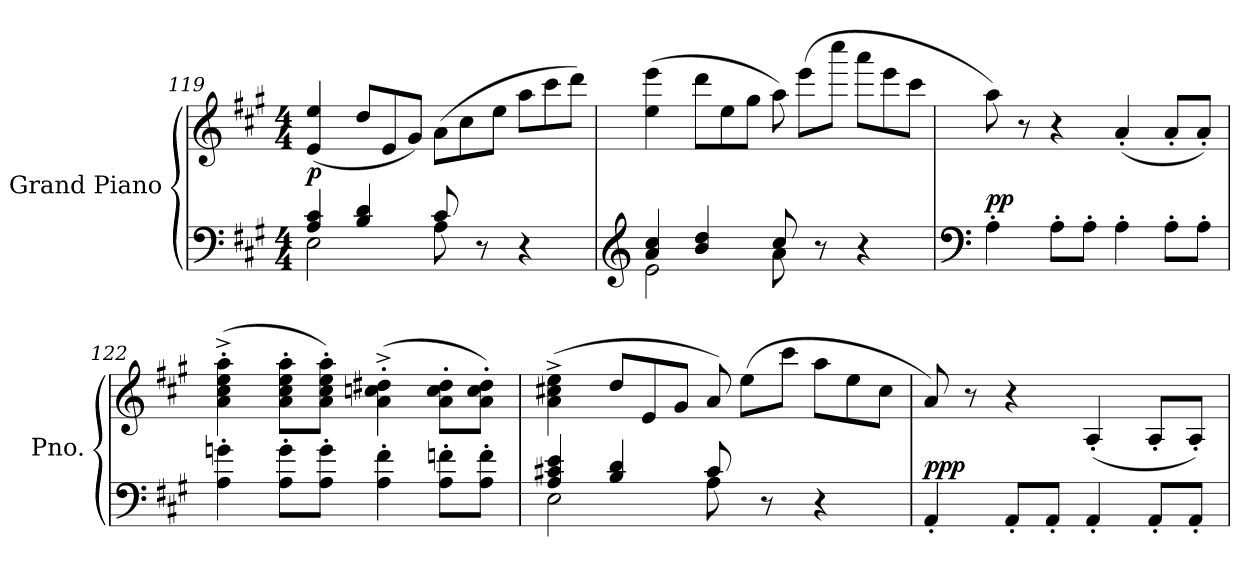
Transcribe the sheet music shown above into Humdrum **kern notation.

**kern	**kern	**dynam
*part1	*part1	*part1
*staff2	*staff1	*staff1/2
*I"Grand Piano	*	*
*I'Pno.	*	*
!!LO:LB:g=z
*clefF4	*clefG2	*
*k[f#c#g#]	*k[f#c#g#]	*
*M4/4	*M4/4	*
=119	=119	=119
*^	*	*
!	!	!	!LO:DY:b
4A/ 4c#/	2E\	(<4e/ 4ee/	p
*	*	*Xtuplet	*
4B/ 4d/	.	12dd/L	.
.	.	12e/	.
.	.	12g#/J)	.
8c#/	8A\	(>12a\L	.
.	.	12cc#\	.
8r	4.ryy	.	.
.	.	12ee\J	.
4r	.	12aa\L	.
.	.	12ccc#\	.
.	.	12ddd\J)	.
=120	=120	=120	=120
*clefG2	*	*	*
4a/ 4cc#/	2e\	(>4ee\ 4eee\	.
4b/ 4dd/	.	12ddd\L	.
.	.	12ee\	.
.	.	12gg#\J	.
8cc#/	8a\	12aa\)	.
.	.	(>12eee\L	.
8r	4.ryy	.	.
.	.	12cccc#\J	.
4r	.	12aaa\L	.
.	.	12eee\	.
.	.	12ccc#\J	.
*v	*v	*	*
=121	=121	=121
*clefF4	*	*
!	!	!LO:DY:a=2
4A'\	8aa\)	pp
.	8r	.
8A'\L	4r	.
8A'\J	.	.
4A'\	(<4a'/	.
8A'\L	8a'/L	.
8A'\J	8a'/J)	.
=122	=122	=122
4A\' 4gn\'	(>4a\'^ 4cc#\'^ 4ee\'^ 4aa\'^	.
8A\' 8g\'L	8a\' 8cc#\' 8ee\' 8aa\'L	.
8A\' 8g\'J	8a\' 8cc#\' 8ee\' 8aa\'J)	.
4A\' 4f#\'	(>4a\'^ 4ccn\'^ 4dd#X\'^	.
8A\' 8fn\'L	8a\' 8cc\' 8dd#\'L	.
8A\' 8f\'J	8a\' 8cc\' 8dd#\'J)	.
!!LO:LB:g=z
=123	=123	=123
*^	*	*
4A/ 4c#X/ 4e/	2E\	(>4a\^ 4cc#X\^ 4ee\^	.
4B/ 4d/	.	12dd/L	.
.	.	12e/	.
.	.	12g#/J	.
8c#/	8A\	12a/)	.
.	.	(>12ee\L	.
8r	4.ryy	.	.
.	.	12ccc#\J	.
4r	.	12aa\L	.
.	.	12ee\	.
.	.	12cc#\J	.
*v	*v	*	*
=124	=124	=124
!	!	!LO:DY:a=2
4AA'/	8a/)	ppp
.	8r	.
8AA'/L	4r	.
8AA'/J	.	.
4AA'/	(<4A'/	.
8AA'/L	8A'/L	.
8AA'/J	8A'/J)	.
=	=	=
*-	*-	*-
